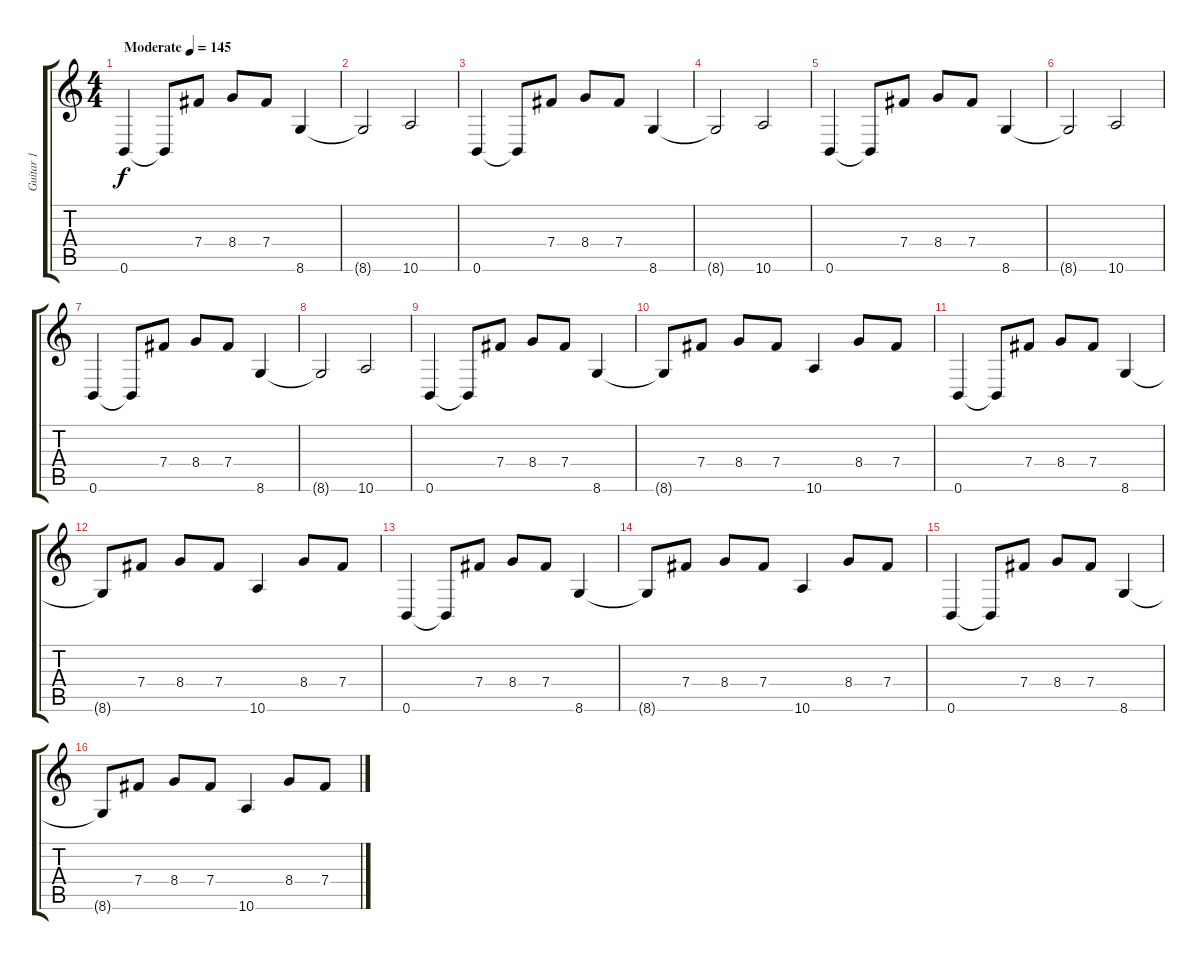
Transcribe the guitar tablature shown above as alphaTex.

\track ("Guitar 1" "Guitar 1") {instrument distortionguitar}
\staff {score tabs}
\tuning (Db4 Ab3 E3 B2 Gb2 B1) {hide}
\ts (4 4)
\tempo (145 "Moderate")
\clef g2
\ks c
0.6.4{dy f instrument distortionguitar} 0.6{t}.8 7.4.8 8.4.8 7.4.8 8.6.4 |
8.6{t}.2 10.6.2 |
0.6.4 0.6{t}.8 7.4.8 8.4.8 7.4.8 8.6.4 |
8.6{t}.2 10.6.2 |
0.6.4 0.6{t}.8 7.4.8 8.4.8 7.4.8 8.6.4 |
8.6{t}.2 10.6.2 |
0.6.4 0.6{t}.8 7.4.8 8.4.8 7.4.8 8.6.4 |
8.6{t}.2 10.6.2 |
0.6.4 0.6{t}.8 7.4.8 8.4.8 7.4.8 8.6.4 |
8.6{t}.8 7.4.8 8.4.8 7.4.8 10.6.4 8.4.8 7.4.8 |
0.6.4 0.6{t}.8 7.4.8 8.4.8 7.4.8 8.6.4 |
8.6{t}.8 7.4.8 8.4.8 7.4.8 10.6.4 8.4.8 7.4.8 |
0.6.4 0.6{t}.8 7.4.8 8.4.8 7.4.8 8.6.4 |
8.6{t}.8 7.4.8 8.4.8 7.4.8 10.6.4 8.4.8 7.4.8 |
0.6.4 0.6{t}.8 7.4.8 8.4.8 7.4.8 8.6.4 |
8.6{t}.8 7.4.8 8.4.8 7.4.8 10.6.4 8.4.8 7.4.8
